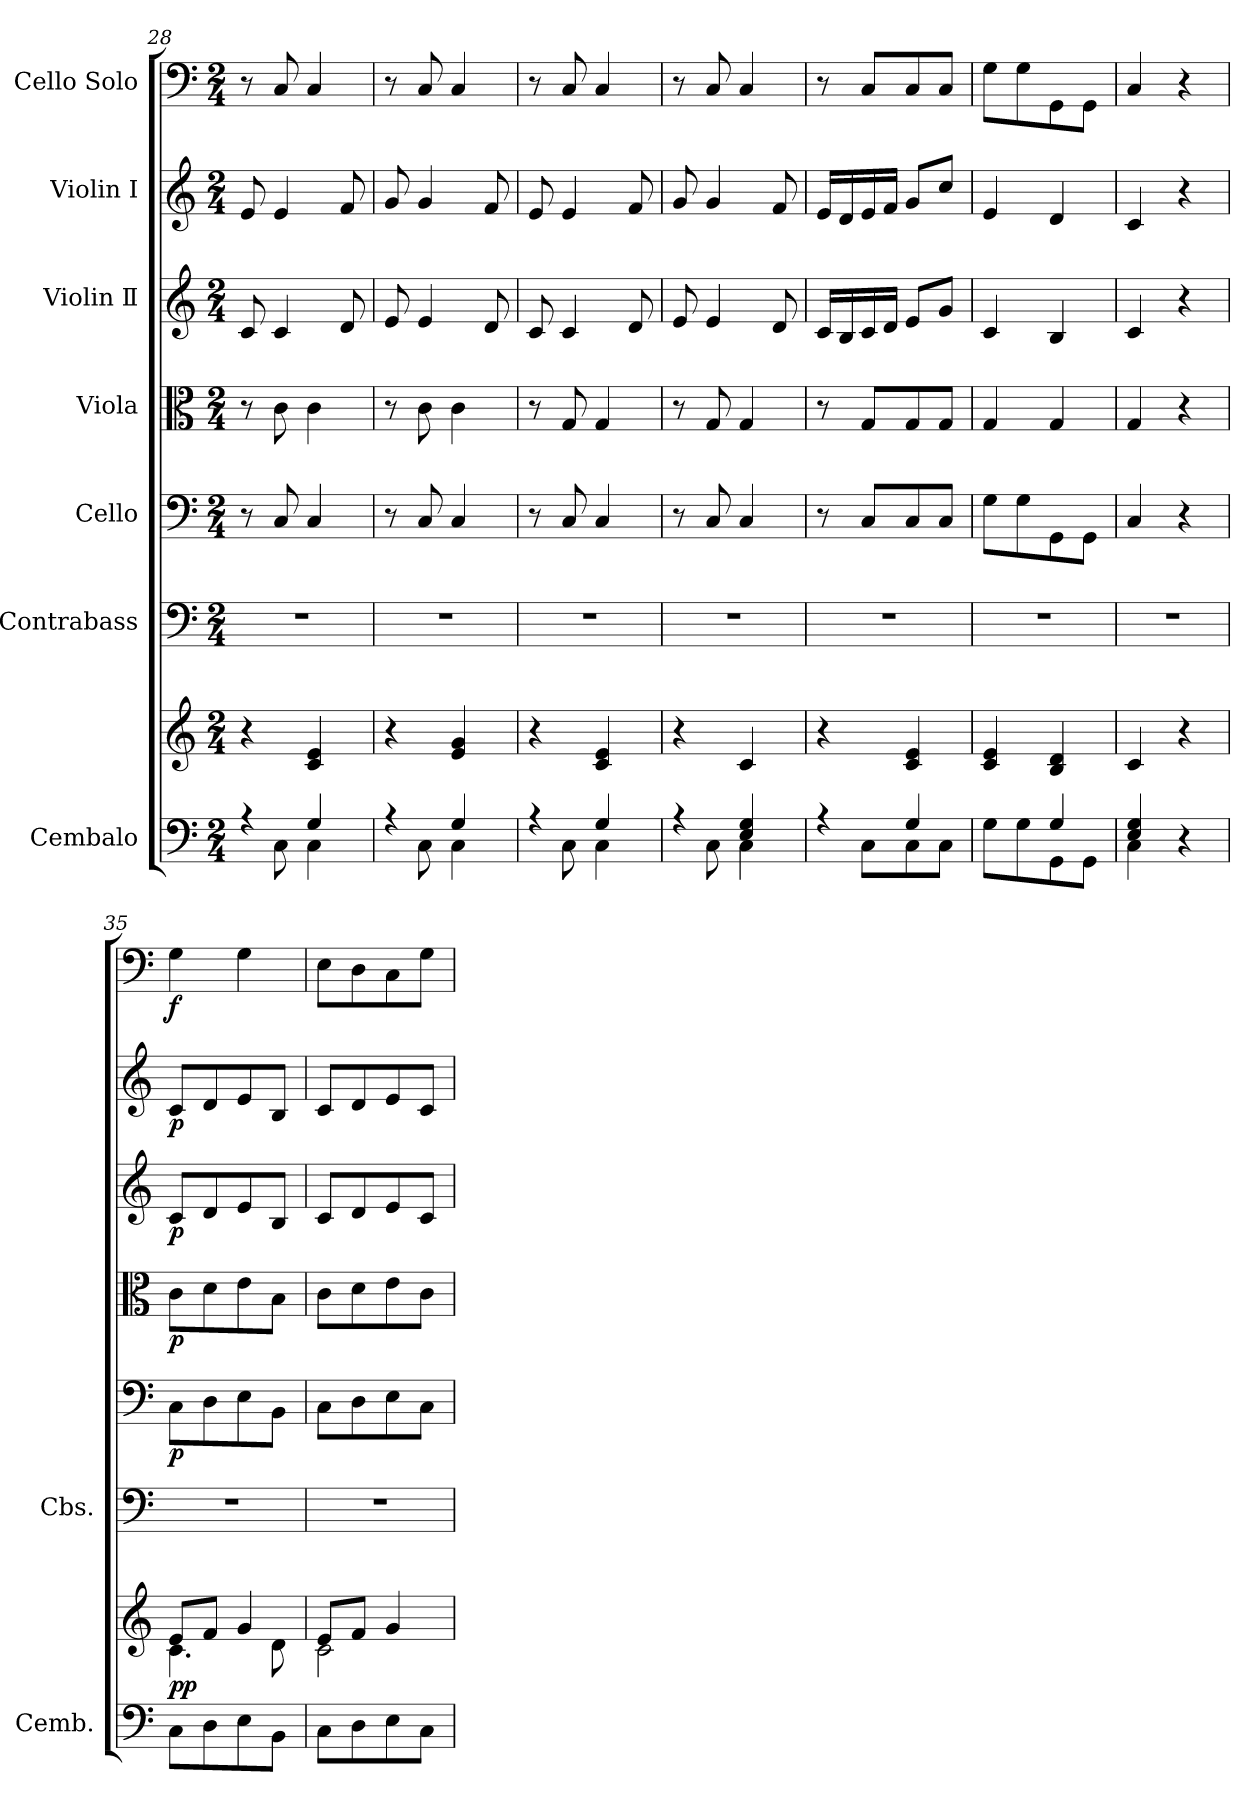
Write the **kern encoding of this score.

**kern	**kern	**dynam	**kern	**kern	**dynam	**kern	**dynam	**kern	**dynam	**kern	**dynam	**kern	**dynam
*part7	*part7	*part7	*part6	*part5	*part5	*part4	*part4	*part3	*part3	*part2	*part2	*part1	*part1
*staff8	*staff7	*staff7/8	*staff6	*staff5	*staff5	*staff4	*staff4	*staff3	*staff3	*staff2	*staff2	*staff1	*staff1
*I"Cembalo	*	*	*I"Contrabass	*I"Cello	*	*I"Viola	*	*I"Violin Ⅱ	*	*I"Violin Ⅰ	*	*I"Cello Solo	*
*I'Cemb.	*	*	*I'Cbs.	*	*	*	*	*	*	*	*	*	*
*clefF4	*clefG2	*	*clefF4	*clefF4	*	*clefC3	*	*clefG2	*	*clefG2	*	*clefF4	*
*	*	*	*ITrd7c12	*	*	*	*	*	*	*	*	*	*
*k[]	*k[]	*	*k[]	*k[]	*	*k[]	*	*k[]	*	*k[]	*	*k[]	*
*M2/4	*M2/4	*	*M2/4	*M2/4	*	*M2/4	*	*M2/4	*	*M2/4	*	*M2/4	*
=28	=28	=28	=28	=28	=28	=28	=28	=28	=28	=28	=28	=28	=28
*^	*	*	*	*	*	*	*	*	*	*	*	*	*
4r	8ryy	4r	.	2r	8r	.	8r	.	8c/	.	8e/	.	8r	.
.	8C\	.	.	.	8C/	.	8c\	.	4c/	.	4e/	.	8C/	.
4G/	4C\	4c/ 4e/	.	.	4C/	.	4c\	.	.	.	.	.	4C/	.
.	.	.	.	.	.	.	.	.	8d/	.	8f/	.	.	.
=29	=29	=29	=29	=29	=29	=29	=29	=29	=29	=29	=29	=29	=29	=29
4r	8ryy	4r	.	2r	8r	.	8r	.	8e/	.	8g/	.	8r	.
.	8C\	.	.	.	8C/	.	8c\	.	4e/	.	4g/	.	8C/	.
4G/	4C\	4e/ 4g/	.	.	4C/	.	4c\	.	.	.	.	.	4C/	.
.	.	.	.	.	.	.	.	.	8d/	.	8f/	.	.	.
=30	=30	=30	=30	=30	=30	=30	=30	=30	=30	=30	=30	=30	=30	=30
4r	8ryy	4r	.	2r	8r	.	8r	.	8c/	.	8e/	.	8r	.
.	8C\	.	.	.	8C/	.	8G/	.	4c/	.	4e/	.	8C/	.
4G/	4C\	4c/ 4e/	.	.	4C/	.	4G/	.	.	.	.	.	4C/	.
.	.	.	.	.	.	.	.	.	8d/	.	8f/	.	.	.
=31	=31	=31	=31	=31	=31	=31	=31	=31	=31	=31	=31	=31	=31	=31
4r	8ryy	4r	.	2r	8r	.	8r	.	8e/	.	8g/	.	8r	.
.	8C\	.	.	.	8C/	.	8G/	.	4e/	.	4g/	.	8C/	.
4E/ 4G/	4C\	4c/	.	.	4C/	.	4G/	.	.	.	.	.	4C/	.
.	.	.	.	.	.	.	.	.	8d/	.	8f/	.	.	.
=32	=32	=32	=32	=32	=32	=32	=32	=32	=32	=32	=32	=32	=32	=32
4r	8ryy	4r	.	2r	8r	.	8r	.	16c/LL	.	16e/LL	.	8r	.
.	.	.	.	.	.	.	.	.	16B/	.	16d/	.	.	.
.	8C\L	.	.	.	8C/L	.	8G/L	.	16c/	.	16e/	.	8C/L	.
.	.	.	.	.	.	.	.	.	16d/JJ	.	16f/JJ	.	.	.
4G/	8C\	4c/ 4e/	.	.	8C/	.	8G/	.	8e/L	.	8g/L	.	8C/	.
.	8C\J	.	.	.	8C/J	.	8G/J	.	8g/J	.	8cc/J	.	8C/J	.
=33	=33	=33	=33	=33	=33	=33	=33	=33	=33	=33	=33	=33	=33	=33
4rAyy	8G\L	4c/ 4e/	.	2r	8G\L	.	4G/	.	4c/	.	4e/	.	8G\L	.
.	8G\	.	.	.	8G\	.	.	.	.	.	.	.	8G\	.
4G/	8GG\	4B/ 4d/	.	.	8GG\	.	4G/	.	4B/	.	4d/	.	8GG\	.
.	8GG\J	.	.	.	8GG\J	.	.	.	.	.	.	.	8GG\J	.
=34	=34	=34	=34	=34	=34	=34	=34	=34	=34	=34	=34	=34	=34	=34
4E/ 4G/	4C\	4c/	.	2r	4C/	.	4G/	.	4c/	.	4c/	.	4C/	.
4r	4ryy	4r	.	.	4r	.	4r	.	4r	.	4r	.	4r	.
!!LO:LB:g=z
=35	=35	=35	=35	=35	=35	=35	=35	=35	=35	=35	=35	=35	=35	=35
*	*	*^	*	*	*	*	*	*	*	*	*	*	*	*
!	!	!	!	!LO:DY:b	!	!	!LO:DY:b	!	!LO:DY:b	!	!LO:DY:b	!	!LO:DY:b	!	!LO:DY:b
*v	*v	*	*	*	*	*	*	*	*	*	*	*	*	*	*
8C\L	8e/L	4.c\	pp	2r	8C\L	p	8c\L	p	8c/L	p	8c/L	p	4G\	f
8D\	8f/J	.	.	.	8D\	.	8d\	.	8d/	.	8d/	.	.	.
8E\	4g/	.	.	.	8E\	.	8e\	.	8e/	.	8e/	.	4G\	.
8BB\J	.	8d\	.	.	8BB\J	.	8B\J	.	8B/J	.	8B/J	.	.	.
=36	=36	=36	=36	=36	=36	=36	=36	=36	=36	=36	=36	=36	=36	=36
8C\L	8e/L	2c\	.	2r	8C\L	.	8c\L	.	8c/L	.	8c/L	.	8E\L	.
8D\	8f/J	.	.	.	8D\	.	8d\	.	8d/	.	8d/	.	8D\	.
8E\	4g/	.	.	.	8E\	.	8e\	.	8e/	.	8e/	.	8C\	.
8C\J	.	.	.	.	8C\J	.	8c\J	.	8c/J	.	8c/J	.	8G\J	.
*	*v	*v	*	*	*	*	*	*	*	*	*	*	*	*
=	=	=	=	=	=	=	=	=	=	=	=	=	=
*-	*-	*-	*-	*-	*-	*-	*-	*-	*-	*-	*-	*-	*-
